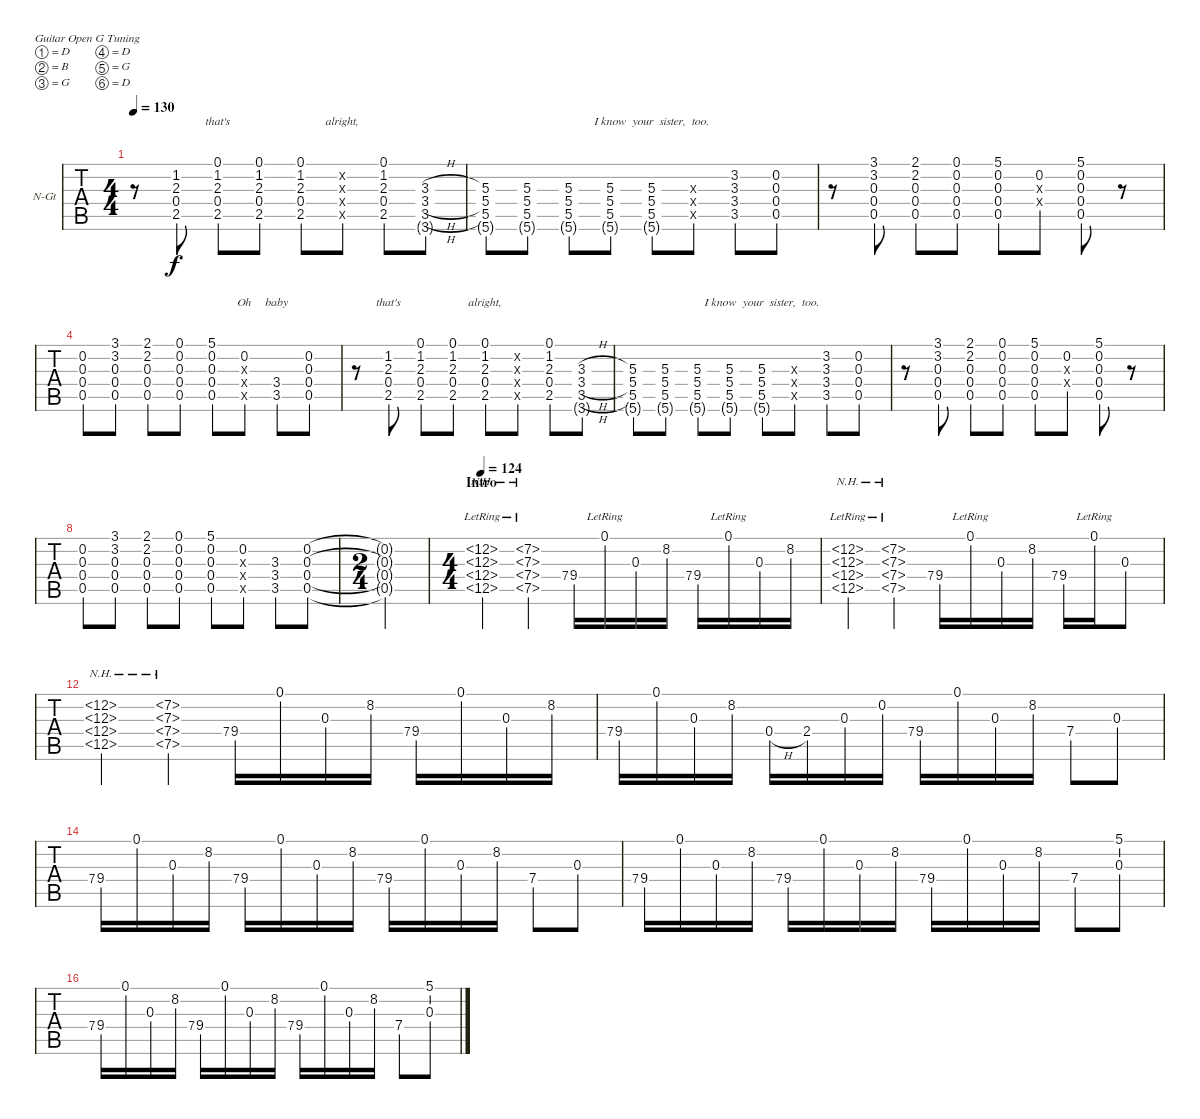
\bracketExtendMode nobrackets
\firstSystemTrackNameOrientation horizontal
\otherSystemsTrackNameOrientation horizontal
\defaultBarNumberDisplay FirstOfSystem
\track ("Guitar" "N-Gt") {instrument acousticguitarnylon}
\staff {tabs}
\tuning (D4 B3 G3 D3 G2 D2)
\ts (4 4)
\scale
0.308824
\tempo 130
\accidentals auto
\clef g2
\ottava regular
\simile none
\ks c
r.8{lyrics (0 "") lyrics (1 "") lyrics (2 "") lyrics (3 "") lyrics (4 "") dy f} (1.2{hac} 2.3 0.4 2.5).8{lyrics (0 "") lyrics (1 "") lyrics (2 "") lyrics (3 "") lyrics (4 "")} (0.1{hac} 1.2 2.3 0.4 2.5).8{lyrics (0 "that's") lyrics (1 "") lyrics (2 "") lyrics (3 "") lyrics (4 "")} (0.1{hac} 1.2 2.3 0.4 2.5).8{lyrics (0 "") lyrics (1 "") lyrics (2 "") lyrics (3 "") lyrics (4 "")} (0.1{hac} 1.2 2.3 0.4 2.5).8{lyrics (0 "") lyrics (1 "") lyrics (2 "") lyrics (3 "") lyrics (4 "")} (0.5{x} 0.3{x} 0.4{x} 0.2{x}).8{lyrics (0 "alright,") lyrics (1 "") lyrics (2 "") lyrics (3 "") lyrics (4 "")} (0.1{hac} 1.2 2.3 0.4 2.5).8{lyrics (0 "") lyrics (1 "") lyrics (2 "") lyrics (3 "") lyrics (4 "")} (3.3{h hac} 3.4{h} 3.5{h} 3.6{h g}).8{lyrics (0 "") lyrics (1 "") lyrics (2 "") lyrics (3 "") lyrics (4 "")} |
\scale
0.382353 (5.3 5.4 5.5 5.6{g}).8{lyrics (0 "") lyrics (1 "") lyrics (2 "") lyrics (3 "") lyrics (4 "")} (5.3 5.4 5.5 5.6{g}).8{lyrics (0 "") lyrics (1 "") lyrics (2 "") lyrics (3 "") lyrics (4 "")} (5.3 5.4 5.5 5.6{g}).8{lyrics (0 "") lyrics (1 "") lyrics (2 "") lyrics (3 "") lyrics (4 "")} (5.3 5.4 5.5 5.6{g}).8{lyrics (0 "") lyrics (1 "") lyrics (2 "") lyrics (3 "") lyrics (4 "")} (5.3 5.4 5.5 5.6{g}).8{lyrics (0 "I know  your  sister,  too.") lyrics (1 "") lyrics (2 "") lyrics (3 "") lyrics (4 "")} (5.3{x} 5.4{x} 5.5{x}).8{lyrics (0 "") lyrics (1 "") lyrics (2 "") lyrics (3 "") lyrics (4 "")} (3.2{hac} 3.3 3.4 3.5).8{lyrics (0 "") lyrics (1 "") lyrics (2 "") lyrics (3 "") lyrics (4 "")} (0.2{hac} 0.3 0.4 0.5).8{lyrics (0 "") lyrics (1 "") lyrics (2 "") lyrics (3 "") lyrics (4 "")} |
\scale
0.308824 r.8{lyrics (0 "") lyrics (1 "") lyrics (2 "") lyrics (3 "") lyrics (4 "")} (3.1{hac} 3.2{hac} 0.3 0.4 0.5).8{lyrics (0 "") lyrics (1 "") lyrics (2 "") lyrics (3 "") lyrics (4 "")} (2.1{hac} 2.2{hac} 0.3 0.4 0.5).8{lyrics (0 "") lyrics (1 "") lyrics (2 "") lyrics (3 "") lyrics (4 "")} (0.1 0.2 0.3 0.4 0.5).8{lyrics (0 "") lyrics (1 "") lyrics (2 "") lyrics (3 "") lyrics (4 "")} (5.1{hac} 0.2 0.3 0.4 0.5).8{lyrics (0 "") lyrics (1 "") lyrics (2 "") lyrics (3 "") lyrics (4 "")} (0.2 0.3{x} 0.4{x}).8{lyrics (0 "") lyrics (1 "") lyrics (2 "") lyrics (3 "") lyrics (4 "")} (0.2 0.3 0.4 0.5 5.1{hac}).8{lyrics (0 "") lyrics (1 "") lyrics (2 "") lyrics (3 "") lyrics (4 "")} r.8 |
\scale
0.308824 (0.2 0.3 0.4 0.5).8{lyrics (0 "") lyrics (1 "") lyrics (2 "") lyrics (3 "") lyrics (4 "")} (3.1{hac} 3.2{hac} 0.3 0.4 0.5).8{lyrics (0 "") lyrics (1 "") lyrics (2 "") lyrics (3 "") lyrics (4 "")} (2.1{hac} 2.2{hac} 0.3 0.4 0.5).8{lyrics (0 "") lyrics (1 "") lyrics (2 "") lyrics (3 "") lyrics (4 "")} (0.1 0.2 0.3 0.4 0.5).8{lyrics (0 "") lyrics (1 "") lyrics (2 "") lyrics (3 "") lyrics (4 "")} (0.2 0.3 0.4 0.5 5.1{hac}).8{lyrics (0 "") lyrics (1 "") lyrics (2 "") lyrics (3 "") lyrics (4 "")} (0.2 0.3{x} 0.4{x} 0.5{x}).8{lyrics (0 "Oh    ") lyrics (1 "") lyrics (2 "") lyrics (3 "") lyrics (4 "")} (3.4 3.5).8{lyrics (0 "baby") lyrics (1 "") lyrics (2 "") lyrics (3 "") lyrics (4 "")} (0.2 0.3 0.4 0.5).8{lyrics (0 "") lyrics (1 "") lyrics (2 "") lyrics (3 "") lyrics (4 "")} |
\scale
0.308824 r.8{lyrics (0 "") lyrics (1 "") lyrics (2 "") lyrics (3 "") lyrics (4 "")} (1.2{hac} 2.3 0.4 2.5).8{lyrics (0 "that's") lyrics (1 "") lyrics (2 "") lyrics (3 "") lyrics (4 "")} (0.1{hac} 1.2 2.3 0.4 2.5).8{lyrics (0 "") lyrics (1 "") lyrics (2 "") lyrics (3 "") lyrics (4 "")} (0.1{hac} 1.2 2.3 0.4 2.5).8{lyrics (0 "") lyrics (1 "") lyrics (2 "") lyrics (3 "") lyrics (4 "")} (0.1{hac} 1.2 2.3 0.4 2.5).8{lyrics (0 "alright,") lyrics (1 "") lyrics (2 "") lyrics (3 "") lyrics (4 "")} (0.5{x} 0.3{x} 0.4{x} 0.2{x}).8{lyrics (0 "") lyrics (1 "") lyrics (2 "") lyrics (3 "") lyrics (4 "")} (0.1{hac} 1.2 2.3 0.4 2.5).8{lyrics (0 "") lyrics (1 "") lyrics (2 "") lyrics (3 "") lyrics (4 "")} (3.3{h hac} 3.4{h} 3.5{h} 3.6{h g}).8{lyrics (0 "") lyrics (1 "") lyrics (2 "") lyrics (3 "") lyrics (4 "")} |
\scale
0.382353 (5.3{hac} 5.4 5.5 5.6{g}).8{lyrics (0 "") lyrics (1 "") lyrics (2 "") lyrics (3 "") lyrics (4 "")} (5.3 5.4 5.5 5.6{g}).8{lyrics (0 "") lyrics (1 "") lyrics (2 "") lyrics (3 "") lyrics (4 "")} (5.3 5.4 5.5 5.6{g}).8{lyrics (0 "") lyrics (1 "") lyrics (2 "") lyrics (3 "") lyrics (4 "")} (5.3 5.4 5.5 5.6{g}).8{lyrics (0 "") lyrics (1 "") lyrics (2 "") lyrics (3 "") lyrics (4 "")} (5.3 5.4 5.5 5.6{g}).8{lyrics (0 "I know  your  sister,  too.") lyrics (1 "") lyrics (2 "") lyrics (3 "") lyrics (4 "")} (5.3{x} 5.4{x} 5.5{x}).8{lyrics (0 "") lyrics (1 "") lyrics (2 "") lyrics (3 "") lyrics (4 "")} (3.2{hac} 3.3 3.4 3.5).8{lyrics (0 "") lyrics (1 "") lyrics (2 "") lyrics (3 "") lyrics (4 "")} (0.2{hac} 0.3 0.4 0.5).8{lyrics (0 "") lyrics (1 "") lyrics (2 "") lyrics (3 "") lyrics (4 "")} |
\scale
0.397163 r.8{lyrics (0 "") lyrics (1 "") lyrics (2 "") lyrics (3 "") lyrics (4 "")} (3.1{hac} 3.2{hac} 0.3 0.4 0.5).8{lyrics (0 "") lyrics (1 "") lyrics (2 "") lyrics (3 "") lyrics (4 "")} (2.1{hac} 2.2{hac} 0.3 0.4 0.5).8{lyrics (0 "") lyrics (1 "") lyrics (2 "") lyrics (3 "") lyrics (4 "")} (0.1 0.2 0.3 0.4 0.5).8{lyrics (0 "") lyrics (1 "") lyrics (2 "") lyrics (3 "") lyrics (4 "")} (5.1{hac} 0.2 0.3 0.4 0.5).8{lyrics (0 "") lyrics (1 "") lyrics (2 "") lyrics (3 "") lyrics (4 "")} (0.2 0.3{x} 0.4{x}).8{lyrics (0 "") lyrics (1 "") lyrics (2 "") lyrics (3 "") lyrics (4 "")} (0.2 0.3 0.4 0.5 5.1{hac}).8{lyrics (0 "") lyrics (1 "") lyrics (2 "") lyrics (3 "") lyrics (4 "")} r.8 |
\scale
0.397163 (0.2 0.3 0.4 0.5).8{lyrics (0 "") lyrics (1 "") lyrics (2 "") lyrics (3 "") lyrics (4 "")} (3.1{hac} 3.2 0.3 0.4 0.5).8{lyrics (0 "") lyrics (1 "") lyrics (2 "") lyrics (3 "") lyrics (4 "")} (2.1{hac} 2.2 0.3 0.4 0.5).8{lyrics (0 "") lyrics (1 "") lyrics (2 "") lyrics (3 "") lyrics (4 "")} (0.1 0.2 0.3 0.4 0.5).8{lyrics (0 "") lyrics (1 "") lyrics (2 "") lyrics (3 "") lyrics (4 "")} (0.2 0.3 0.4 0.5 5.1{hac}).8{lyrics (0 "") lyrics (1 "") lyrics (2 "") lyrics (3 "") lyrics (4 "")} (0.2 0.3{x} 0.4{x} 0.5{x}).8{lyrics (0 "") lyrics (1 "") lyrics (2 "") lyrics (3 "") lyrics (4 "")} (3.4 3.5 3.3).8{lyrics (0 "") lyrics (1 "") lyrics (2 "") lyrics (3 "") lyrics (4 "")} (0.2 0.3 0.4 0.5).8{lyrics (0 "") lyrics (1 "") lyrics (2 "") lyrics (3 "") lyrics (4 "")} |
\ts (2 4)
\scale
0.205674 (0.2{t} 0.3{t} 0.4{t} 0.5{t}).2{lyrics (0 "") lyrics (1 "") lyrics (2 "") lyrics (3 "") lyrics (4 "")} |
\ts (4 4)
\section ("" "Intro")
\scale
0.352941
\tempo 124
(12.2{nh lr} 12.3{nh lr} 12.4{nh lr} 12.5{nh lr}).4{lyrics (0 "") lyrics (1 "") lyrics (2 "") lyrics (3 "") lyrics (4 "")} (7.2{nh lr} 7.3{nh lr} 7.4{nh lr} 7.5{nh lr}).4{lyrics (0 "") lyrics (1 "") lyrics (2 "") lyrics (3 "") lyrics (4 "")} 7.4.8{lyrics (0 "") lyrics (1 "") lyrics (2 "") lyrics (3 "") lyrics (4 "") gr} 9.4.16{lyrics (0 "") lyrics (1 "") lyrics (2 "") lyrics (3 "") lyrics (4 "")} 0.1{lr}.16{lyrics (0 "") lyrics (1 "") lyrics (2 "") lyrics (3 "") lyrics (4 "")} 0.3.16{lyrics (0 "") lyrics (1 "") lyrics (2 "") lyrics (3 "") lyrics (4 "")} 8.2.16{lyrics (0 "") lyrics (1 "") lyrics (2 "") lyrics (3 "") lyrics (4 "")} 7.4.8{lyrics (0 "") lyrics (1 "") lyrics (2 "") lyrics (3 "") lyrics (4 "") gr} 9.4.16{lyrics (0 "") lyrics (1 "") lyrics (2 "") lyrics (3 "") lyrics (4 "")} 0.1{lr}.16{lyrics (0 "") lyrics (1 "") lyrics (2 "") lyrics (3 "") lyrics (4 "")} 0.3.16{lyrics (0 "") lyrics (1 "") lyrics (2 "") lyrics (3 "") lyrics (4 "")} 8.2.16{lyrics (0 "") lyrics (1 "") lyrics (2 "") lyrics (3 "") lyrics (4 "")} |
\scale
0.323529 (12.2{nh lr} 12.3{nh lr} 12.4{nh lr} 12.5{nh lr}).4{lyrics (0 "") lyrics (1 "") lyrics (2 "") lyrics (3 "") lyrics (4 "")} (7.2{nh lr} 7.3{nh lr} 7.4{nh lr} 7.5{nh lr}).4{lyrics (0 "") lyrics (1 "") lyrics (2 "") lyrics (3 "") lyrics (4 "")} 7.4.8{lyrics (0 "") lyrics (1 "") lyrics (2 "") lyrics (3 "") lyrics (4 "") gr} 9.4.16{lyrics (0 "") lyrics (1 "") lyrics (2 "") lyrics (3 "") lyrics (4 "")} 0.1{lr}.16{lyrics (0 "") lyrics (1 "") lyrics (2 "") lyrics (3 "") lyrics (4 "")} 0.3.16{lyrics (0 "") lyrics (1 "") lyrics (2 "") lyrics (3 "") lyrics (4 "")} 8.2.16{lyrics (0 "") lyrics (1 "") lyrics (2 "") lyrics (3 "") lyrics (4 "")} 7.4.8{lyrics (0 "") lyrics (1 "") lyrics (2 "") lyrics (3 "") lyrics (4 "") gr} 9.4.16{lyrics (0 "") lyrics (1 "") lyrics (2 "") lyrics (3 "") lyrics (4 "")} 0.1{lr}.16{lyrics (0 "") lyrics (1 "") lyrics (2 "") lyrics (3 "") lyrics (4 "")} 0.3.8{lyrics (0 "") lyrics (1 "") lyrics (2 "") lyrics (3 "") lyrics (4 "")} |
\scale
0.323529 (12.2{nh} 12.3{nh} 12.4{nh} 12.5{nh}).4{lyrics (0 "") lyrics (1 "") lyrics (2 "") lyrics (3 "") lyrics (4 "")} (7.2{nh} 7.3{nh} 7.4{nh} 7.5{nh}).4{lyrics (0 "") lyrics (1 "") lyrics (2 "") lyrics (3 "") lyrics (4 "")} 7.4.8{lyrics (0 "") lyrics (1 "") lyrics (2 "") lyrics (3 "") lyrics (4 "") gr} 9.4.16{lyrics (0 "") lyrics (1 "") lyrics (2 "") lyrics (3 "") lyrics (4 "")} 0.1.16{lyrics (0 "") lyrics (1 "") lyrics (2 "") lyrics (3 "") lyrics (4 "")} 0.3.16{lyrics (0 "") lyrics (1 "") lyrics (2 "") lyrics (3 "") lyrics (4 "")} 8.2.16{lyrics (0 "") lyrics (1 "") lyrics (2 "") lyrics (3 "") lyrics (4 "")} 7.4.8{lyrics (0 "") lyrics (1 "") lyrics (2 "") lyrics (3 "") lyrics (4 "") gr} 9.4.16{lyrics (0 "") lyrics (1 "") lyrics (2 "") lyrics (3 "") lyrics (4 "")} 0.1.16{lyrics (0 "") lyrics (1 "") lyrics (2 "") lyrics (3 "") lyrics (4 "")} 0.3.16{lyrics (0 "") lyrics (1 "") lyrics (2 "") lyrics (3 "") lyrics (4 "")} 8.2.16{lyrics (0 "") lyrics (1 "") lyrics (2 "") lyrics (3 "") lyrics (4 "")} |
\scale
0.333333 7.4.8{lyrics (0 "") lyrics (1 "") lyrics (2 "") lyrics (3 "") lyrics (4 "") gr} 9.4.16{lyrics (0 "") lyrics (1 "") lyrics (2 "") lyrics (3 "") lyrics (4 "")} 0.1.16{lyrics (0 "") lyrics (1 "") lyrics (2 "") lyrics (3 "") lyrics (4 "")} 0.3.16{lyrics (0 "") lyrics (1 "") lyrics (2 "") lyrics (3 "") lyrics (4 "")} 8.2.16{lyrics (0 "") lyrics (1 "") lyrics (2 "") lyrics (3 "") lyrics (4 "")} 0.4{h}.16{lyrics (0 "") lyrics (1 "") lyrics (2 "") lyrics (3 "") lyrics (4 "")} 2.4.16{lyrics (0 "") lyrics (1 "") lyrics (2 "") lyrics (3 "") lyrics (4 "")} 0.3.16{lyrics (0 "") lyrics (1 "") lyrics (2 "") lyrics (3 "") lyrics (4 "")} 0.2.16{lyrics (0 "") lyrics (1 "") lyrics (2 "") lyrics (3 "") lyrics (4 "")} 7.4.8{lyrics (0 "") lyrics (1 "") lyrics (2 "") lyrics (3 "") lyrics (4 "") gr} 9.4.16{lyrics (0 "") lyrics (1 "") lyrics (2 "") lyrics (3 "") lyrics (4 "")} 0.1.16{lyrics (0 "") lyrics (1 "") lyrics (2 "") lyrics (3 "") lyrics (4 "")} 0.3.16{lyrics (0 "") lyrics (1 "") lyrics (2 "") lyrics (3 "") lyrics (4 "")} 8.2.16{lyrics (0 "") lyrics (1 "") lyrics (2 "") lyrics (3 "") lyrics (4 "")} 7.4.8{lyrics (0 "") lyrics (1 "") lyrics (2 "") lyrics (3 "") lyrics (4 "")} 0.3.8{lyrics (0 "") lyrics (1 "") lyrics (2 "") lyrics (3 "") lyrics (4 "")} |
\scale
0.333333 7.4.8{lyrics (0 "") lyrics (1 "") lyrics (2 "") lyrics (3 "") lyrics (4 "") gr} 9.4.16{lyrics (0 "") lyrics (1 "") lyrics (2 "") lyrics (3 "") lyrics (4 "")} 0.1.16{lyrics (0 "") lyrics (1 "") lyrics (2 "") lyrics (3 "") lyrics (4 "")} 0.3.16{lyrics (0 "") lyrics (1 "") lyrics (2 "") lyrics (3 "") lyrics (4 "")} 8.2.16{lyrics (0 "") lyrics (1 "") lyrics (2 "") lyrics (3 "") lyrics (4 "")} 7.4.8{lyrics (0 "") lyrics (1 "") lyrics (2 "") lyrics (3 "") lyrics (4 "") gr} 9.4.16{lyrics (0 "") lyrics (1 "") lyrics (2 "") lyrics (3 "") lyrics (4 "")} 0.1.16{lyrics (0 "") lyrics (1 "") lyrics (2 "") lyrics (3 "") lyrics (4 "")} 0.3.16{lyrics (0 "") lyrics (1 "") lyrics (2 "") lyrics (3 "") lyrics (4 "")} 8.2.16{lyrics (0 "") lyrics (1 "") lyrics (2 "") lyrics (3 "") lyrics (4 "")} 7.4.8{lyrics (0 "") lyrics (1 "") lyrics (2 "") lyrics (3 "") lyrics (4 "") gr} 9.4.16{lyrics (0 "") lyrics (1 "") lyrics (2 "") lyrics (3 "") lyrics (4 "")} 0.1.16{lyrics (0 "") lyrics (1 "") lyrics (2 "") lyrics (3 "") lyrics (4 "")} 0.3.16{lyrics (0 "") lyrics (1 "") lyrics (2 "") lyrics (3 "") lyrics (4 "")} 8.2.16{lyrics (0 "") lyrics (1 "") lyrics (2 "") lyrics (3 "") lyrics (4 "")} 7.4.8{lyrics (0 "") lyrics (1 "") lyrics (2 "") lyrics (3 "") lyrics (4 "")} 0.3.8{lyrics (0 "") lyrics (1 "") lyrics (2 "") lyrics (3 "") lyrics (4 "")} |
\scale
0.333333 7.4.8{lyrics (0 "") lyrics (1 "") lyrics (2 "") lyrics (3 "") lyrics (4 "") gr} 9.4.16{lyrics (0 "") lyrics (1 "") lyrics (2 "") lyrics (3 "") lyrics (4 "")} 0.1.16{lyrics (0 "") lyrics (1 "") lyrics (2 "") lyrics (3 "") lyrics (4 "")} 0.3.16{lyrics (0 "") lyrics (1 "") lyrics (2 "") lyrics (3 "") lyrics (4 "")} 8.2.16{lyrics (0 "") lyrics (1 "") lyrics (2 "") lyrics (3 "") lyrics (4 "")} 7.4.8{lyrics (0 "") lyrics (1 "") lyrics (2 "") lyrics (3 "") lyrics (4 "") gr} 9.4.16{lyrics (0 "") lyrics (1 "") lyrics (2 "") lyrics (3 "") lyrics (4 "")} 0.1.16{lyrics (0 "") lyrics (1 "") lyrics (2 "") lyrics (3 "") lyrics (4 "")} 0.3.16{lyrics (0 "") lyrics (1 "") lyrics (2 "") lyrics (3 "") lyrics (4 "")} 8.2.16{lyrics (0 "") lyrics (1 "") lyrics (2 "") lyrics (3 "") lyrics (4 "")} 7.4.8{lyrics (0 "") lyrics (1 "") lyrics (2 "") lyrics (3 "") lyrics (4 "") gr} 9.4.16{lyrics (0 "") lyrics (1 "") lyrics (2 "") lyrics (3 "") lyrics (4 "")} 0.1.16{lyrics (0 "") lyrics (1 "") lyrics (2 "") lyrics (3 "") lyrics (4 "")} 0.3.16{lyrics (0 "") lyrics (1 "") lyrics (2 "") lyrics (3 "") lyrics (4 "")} 8.2.16{lyrics (0 "") lyrics (1 "") lyrics (2 "") lyrics (3 "") lyrics (4 "")} 7.4.8{lyrics (0 "") lyrics (1 "") lyrics (2 "") lyrics (3 "") lyrics (4 "")} (5.1 0.3).8{lyrics (0 "") lyrics (1 "") lyrics (2 "") lyrics (3 "") lyrics (4 "")} |
\scale
0.34 7.4.8{lyrics (0 "") lyrics (1 "") lyrics (2 "") lyrics (3 "") lyrics (4 "") gr} 9.4.16{lyrics (0 "") lyrics (1 "") lyrics (2 "") lyrics (3 "") lyrics (4 "")} 0.1.16{lyrics (0 "") lyrics (1 "") lyrics (2 "") lyrics (3 "") lyrics (4 "")} 0.3.16{lyrics (0 "") lyrics (1 "") lyrics (2 "") lyrics (3 "") lyrics (4 "")} 8.2.16{lyrics (0 "") lyrics (1 "") lyrics (2 "") lyrics (3 "") lyrics (4 "")} 7.4.8{lyrics (0 "") lyrics (1 "") lyrics (2 "") lyrics (3 "") lyrics (4 "") gr} 9.4.16{lyrics (0 "") lyrics (1 "") lyrics (2 "") lyrics (3 "") lyrics (4 "")} 0.1.16{lyrics (0 "") lyrics (1 "") lyrics (2 "") lyrics (3 "") lyrics (4 "")} 0.3.16{lyrics (0 "") lyrics (1 "") lyrics (2 "") lyrics (3 "") lyrics (4 "")} 8.2.16{lyrics (0 "") lyrics (1 "") lyrics (2 "") lyrics (3 "") lyrics (4 "")} 7.4.8{lyrics (0 "") lyrics (1 "") lyrics (2 "") lyrics (3 "") lyrics (4 "") gr} 9.4.16{lyrics (0 "") lyrics (1 "") lyrics (2 "") lyrics (3 "") lyrics (4 "")} 0.1.16{lyrics (0 "") lyrics (1 "") lyrics (2 "") lyrics (3 "") lyrics (4 "")} 0.3.16{lyrics (0 "") lyrics (1 "") lyrics (2 "") lyrics (3 "") lyrics (4 "")} 8.2.16{lyrics (0 "") lyrics (1 "") lyrics (2 "") lyrics (3 "") lyrics (4 "")} 7.4.8{lyrics (0 "") lyrics (1 "") lyrics (2 "") lyrics (3 "") lyrics (4 "")} (5.1 0.3).8{lyrics (0 "") lyrics (1 "") lyrics (2 "") lyrics (3 "") lyrics (4 "")}
